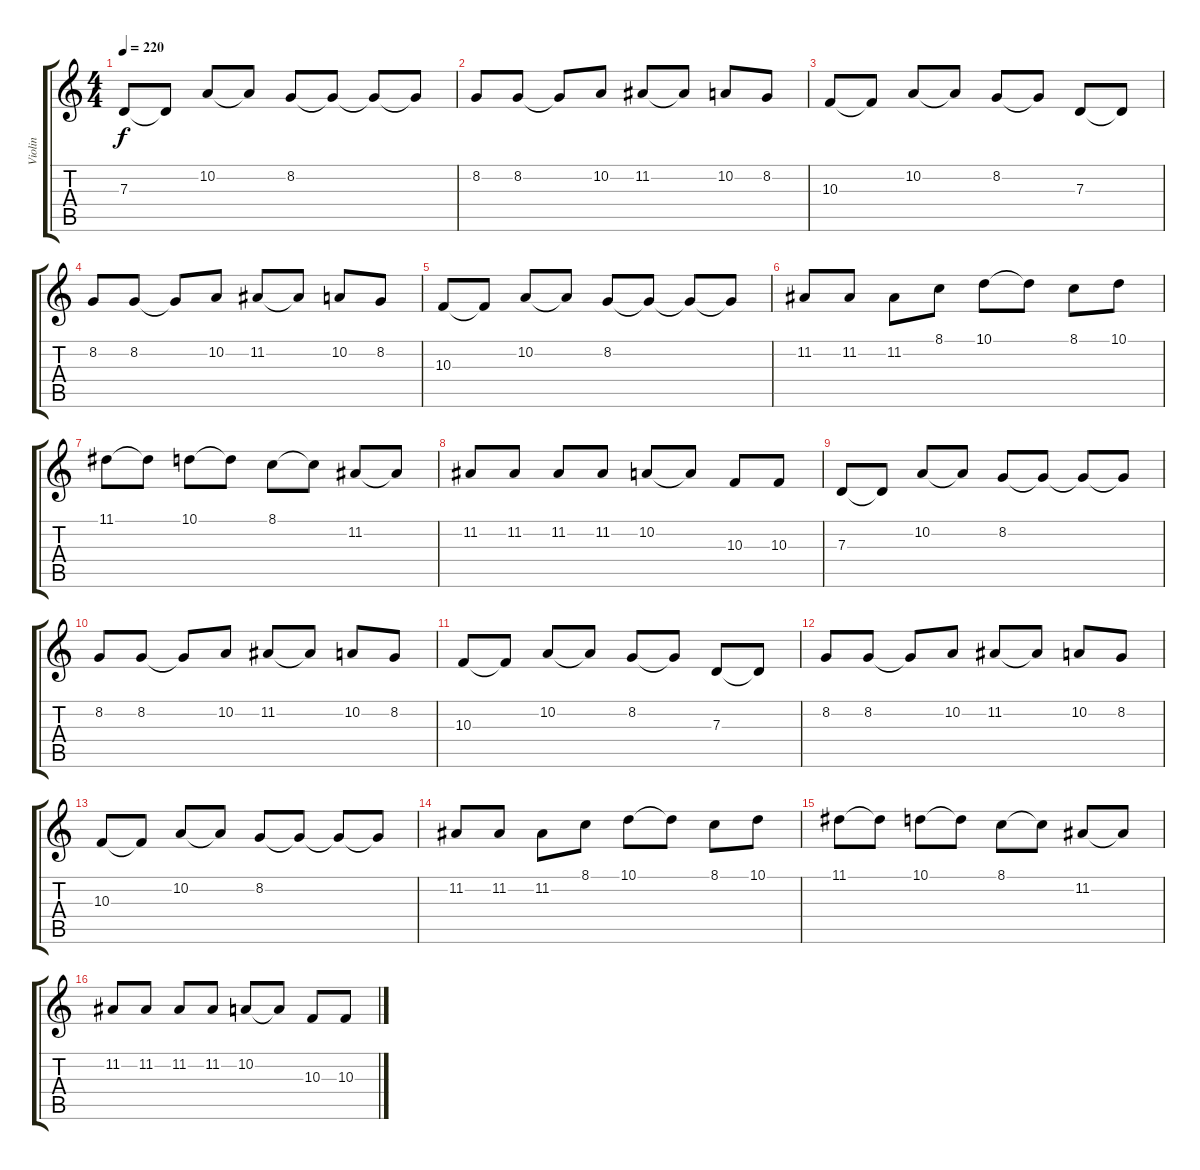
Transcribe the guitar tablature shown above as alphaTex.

\track ("Violin" "Violin") {instrument violin}
\staff {score tabs}
\tuning (E4 B3 G3 D3 A2 E2) {hide}
\ts (4 4)
\tempo 220
\clef g2
\ks c
7.3.8{dy f} 7.3{t}.8 10.2.8 10.2{t}.8 8.2.8 8.2{t}.8 8.2{t}.8 8.2{t}.8 |
8.2.8 8.2.8 8.2{t}.8 10.2.8 11.2.8 11.2{t}.8 10.2.8 8.2.8 |
10.3.8 10.3{t}.8 10.2.8 10.2{t}.8 8.2.8 8.2{t}.8 7.3.8 7.3{t}.8 |
8.2.8 8.2.8 8.2{t}.8 10.2.8 11.2.8 11.2{t}.8 10.2.8 8.2.8 |
10.3.8 10.3{t}.8 10.2.8 10.2{t}.8 8.2.8 8.2{t}.8 8.2{t}.8 8.2{t}.8 |
11.2.8 11.2.8 11.2.8 8.1.8 10.1.8 10.1{t}.8 8.1.8 10.1.8 |
11.1.8 11.1{t}.8 10.1.8 10.1{t}.8 8.1.8 8.1{t}.8 11.2.8 11.2{t}.8 |
11.2.8 11.2.8 11.2.8 11.2.8 10.2.8 10.2{t}.8 10.3.8 10.3.8 |
7.3.8 7.3{t}.8 10.2.8 10.2{t}.8 8.2.8 8.2{t}.8 8.2{t}.8 8.2{t}.8 |
8.2.8 8.2.8 8.2{t}.8 10.2.8 11.2.8 11.2{t}.8 10.2.8 8.2.8 |
10.3.8 10.3{t}.8 10.2.8 10.2{t}.8 8.2.8 8.2{t}.8 7.3.8 7.3{t}.8 |
8.2.8 8.2.8 8.2{t}.8 10.2.8 11.2.8 11.2{t}.8 10.2.8 8.2.8 |
10.3.8 10.3{t}.8 10.2.8 10.2{t}.8 8.2.8 8.2{t}.8 8.2{t}.8 8.2{t}.8 |
11.2.8 11.2.8 11.2.8 8.1.8 10.1.8 10.1{t}.8 8.1.8 10.1.8 |
11.1.8 11.1{t}.8 10.1.8 10.1{t}.8 8.1.8 8.1{t}.8 11.2.8 11.2{t}.8 |
11.2.8 11.2.8 11.2.8 11.2.8 10.2.8 10.2{t}.8 10.3.8 10.3.8
